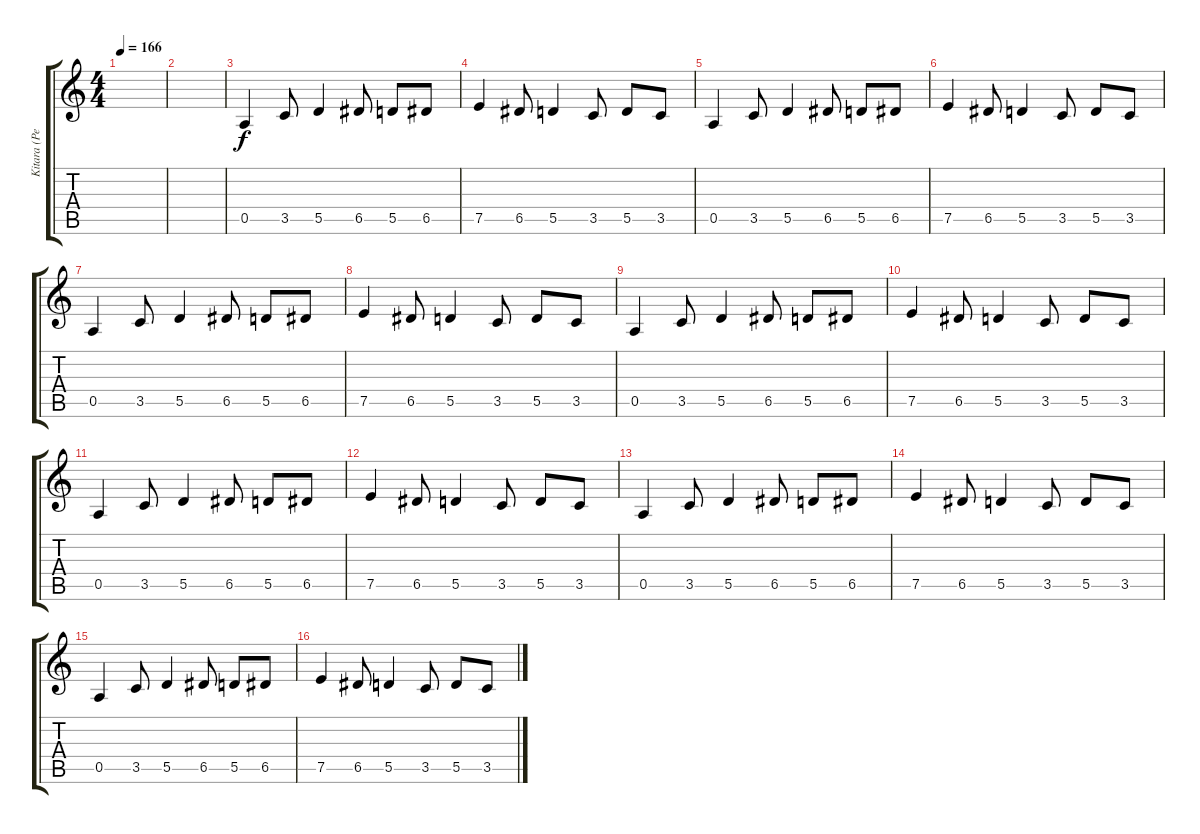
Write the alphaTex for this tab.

\track ("Kitara (Pero)" "Kitara (Pe") {instrument overdrivenguitar}
\staff {score tabs}
\tuning (E4 B3 G3 D3 A2 E2) {hide}
\ts (4 4)
\tempo 166
\clef g2
\ks c
|
|
0.5.4 3.5.8 5.5.4 6.5.8 5.5.8 6.5.8 |
7.5.4 6.5.8 5.5.4 3.5.8 5.5.8 3.5.8 |
0.5.4 3.5.8 5.5.4 6.5.8 5.5.8 6.5.8 |
7.5.4 6.5.8 5.5.4 3.5.8 5.5.8 3.5.8 |
0.5.4 3.5.8 5.5.4 6.5.8 5.5.8 6.5.8 |
7.5.4 6.5.8 5.5.4 3.5.8 5.5.8 3.5.8 |
0.5.4 3.5.8 5.5.4 6.5.8 5.5.8 6.5.8 |
7.5.4 6.5.8 5.5.4 3.5.8 5.5.8 3.5.8 |
0.5.4 3.5.8 5.5.4 6.5.8 5.5.8 6.5.8 |
7.5.4 6.5.8 5.5.4 3.5.8 5.5.8 3.5.8 |
0.5.4 3.5.8 5.5.4 6.5.8 5.5.8 6.5.8 |
7.5.4 6.5.8 5.5.4 3.5.8 5.5.8 3.5.8 |
0.5.4 3.5.8 5.5.4 6.5.8 5.5.8 6.5.8 |
7.5.4 6.5.8 5.5.4 3.5.8 5.5.8 3.5.8
